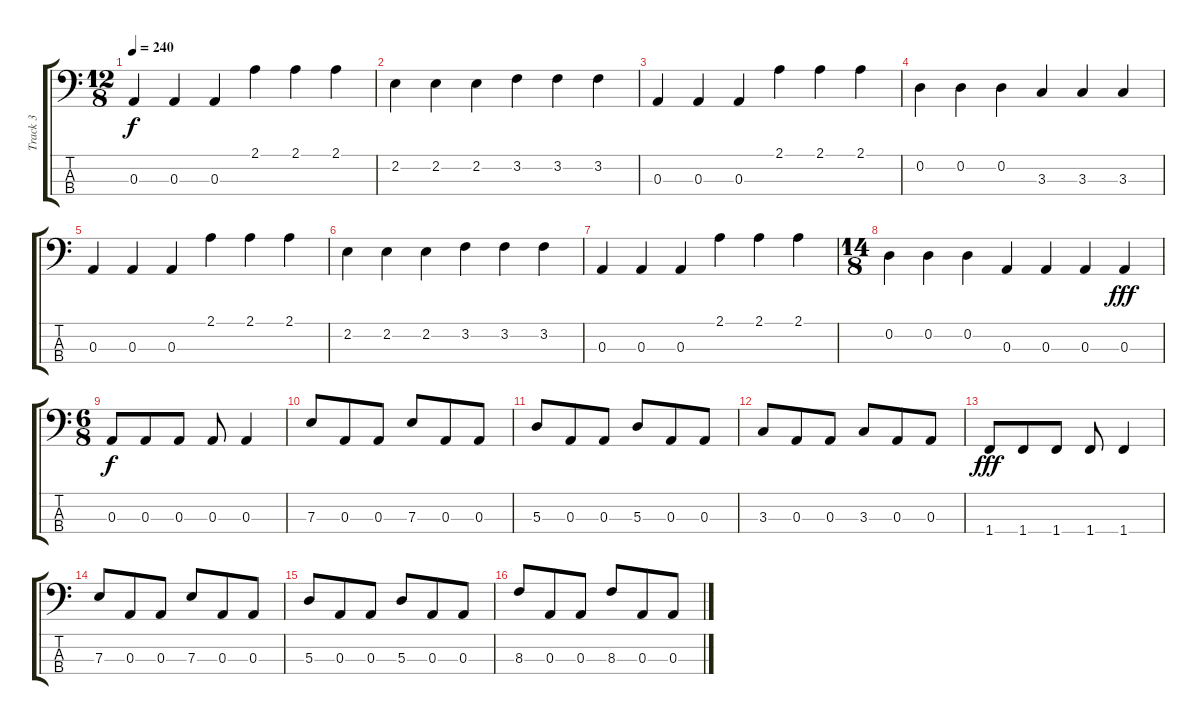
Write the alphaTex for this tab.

\track ("Track 3" "Track 3") {instrument electricbassfinger}
\staff {score tabs}
\tuning (G2 D2 A1 E1) {hide}
\ts (12 8)
\tempo 240
\clef f4
\ks c
0.3.4{dy f} 0.3.4 0.3.4 2.1.4 2.1.4 2.1.4 |
2.2.4 2.2.4 2.2.4 3.2.4 3.2.4 3.2.4 |
0.3.4 0.3.4 0.3.4 2.1.4 2.1.4 2.1.4 |
0.2.4 0.2.4 0.2.4 3.3.4 3.3.4 3.3.4 |
0.3.4 0.3.4 0.3.4 2.1.4 2.1.4 2.1.4 |
2.2.4 2.2.4 2.2.4 3.2.4 3.2.4 3.2.4 |
0.3.4 0.3.4 0.3.4 2.1.4 2.1.4 2.1.4 |
\ts (14 8)
0.2.4 0.2.4 0.2.4 0.3.4 0.3.4 0.3.4 0.3.4{dy fff} |
\ts (6 8)
0.3.8{dy f} 0.3.8 0.3.8 0.3.8 0.3.4 |
7.3.8 0.3.8 0.3.8 7.3.8 0.3.8 0.3.8 |
5.3.8 0.3.8 0.3.8 5.3.8 0.3.8 0.3.8 |
3.3.8 0.3.8 0.3.8 3.3.8 0.3.8 0.3.8 |
1.4.8{dy fff} 1.4.8 1.4.8 1.4.8 1.4.4 |
7.3.8 0.3.8 0.3.8 7.3.8 0.3.8 0.3.8 |
5.3.8 0.3.8 0.3.8 5.3.8 0.3.8 0.3.8 |
8.3.8 0.3.8 0.3.8 8.3.8 0.3.8 0.3.8
